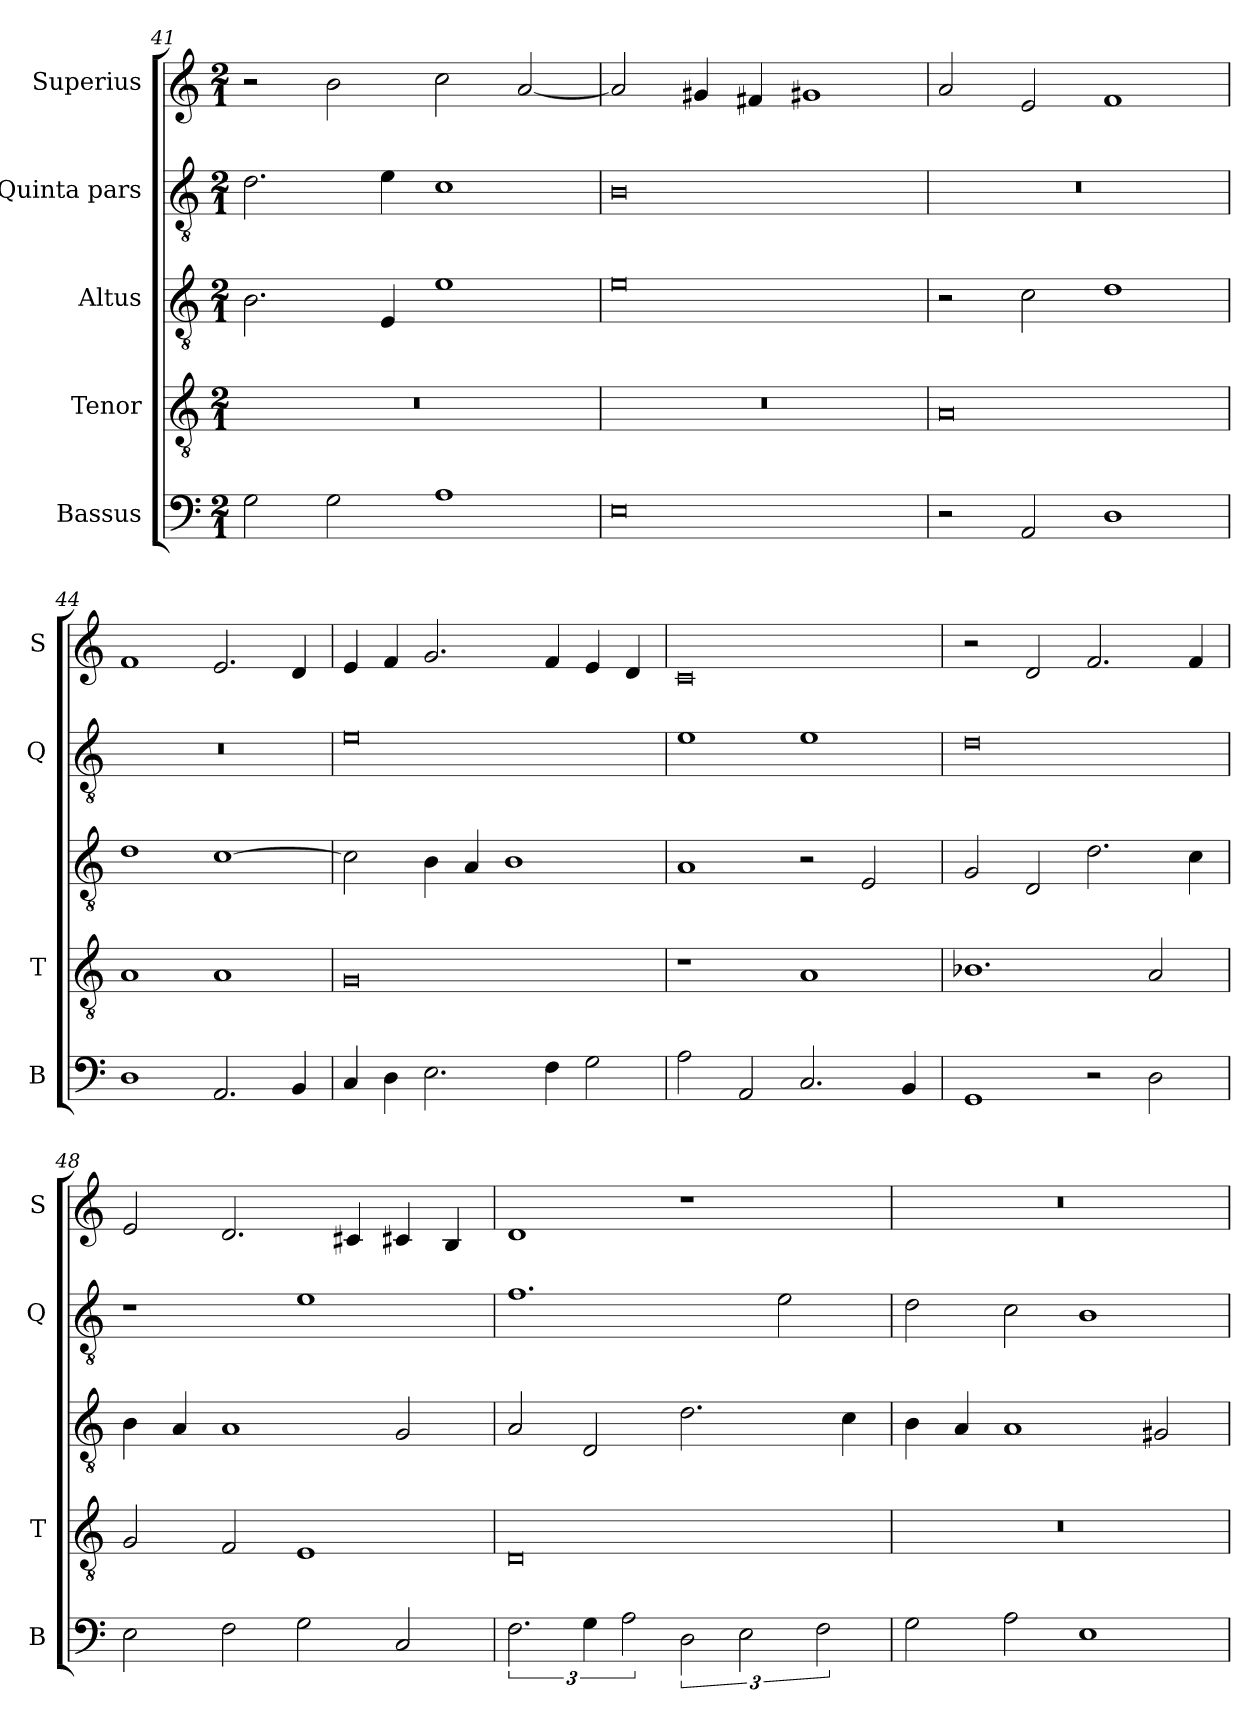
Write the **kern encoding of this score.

**kern	**kern	**kern	**kern	**kern
*part5	*part4	*part3	*part2	*part1
*staff5	*staff4	*staff3	*staff2	*staff1
*I"Bassus	*I"Tenor	*I"Altus	*I"Quinta pars	*I"Superius
*I'B	*I'T	*	*I'Q	*I'S
*clefF4	*clefGv2	*clefGv2	*clefGv2	*clefG2
*k[]	*k[]	*k[]	*k[]	*k[]
*M2/1	*M2/1	*M2/1	*M2/1	*M2/1
=41	=41	=41	=41	=41
2G\	0r	2.B\	2.d\	2r
2G\	.	.	.	2b\
.	.	4E/	4e\	.
1A	.	1e	1c	2cc\
.	.	.	.	[2a/
=42	=42	=42	=42	=42
0E	0r	0e	0B	2a/]
.	.	.	.	4g#X/
.	.	.	.	4f#X/
.	.	.	.	1g#X
=43	=43	=43	=43	=43
2r	0A	2r	0r	2a/
2AA/	.	2c\	.	2e/
1D	.	1d	.	1f
=44	=44	=44	=44	=44
1D	1A	1d	0r	1f
2.AA/	1A	[1c	.	2.e/
4BB/	.	.	.	4d/
=45	=45	=45	=45	=45
4C/	0G	2c\]	0e	4e/
4D\	.	.	.	4f/
2.E\	.	4B\	.	2.g/
.	.	4A/	.	.
.	.	1B	.	.
4F\	.	.	.	4f/
2G\	.	.	.	4e/
.	.	.	.	4d/
=46	=46	=46	=46	=46
2A\	1r	1A	1e	0c
2AA/	.	.	.	.
2.C/	1A	2r	1e	.
.	.	2E/	.	.
4BB/	.	.	.	.
=47	=47	=47	=47	=47
1GG	1.B-X	2G/	0d	2r
.	.	2D/	.	2d/
2r	.	2.d\	.	2.f/
2D\	2A	.	.	.
.	.	4c\	.	4f/
=48	=48	=48	=48	=48
2E\	2G	4B\	1r	2e/
.	.	4A/	.	.
2F\	2F	1A	.	2.d/
2G\	1E	.	1e	.
.	.	.	.	4c#X/
2C/	.	2G/	.	4c#X/
.	.	.	.	4B/
=49	=49	=49	=49	=49
3.F\	0D	2A/	1.f	1d
6G\	.	2D/	.	.
3A\	.	.	.	.
3D\	.	2.d\	.	1r
3E\	.	.	.	.
.	.	.	2e\	.
3F\	.	.	.	.
.	.	4c\	.	.
=50	=50	=50	=50	=50
2G\	0r	4B\	2d\	0r
.	.	4A/	.	.
2A\	.	1A	2c\	.
1E	.	.	1B	.
.	.	2G#X/	.	.
=	=	=	=	=
*-	*-	*-	*-	*-
